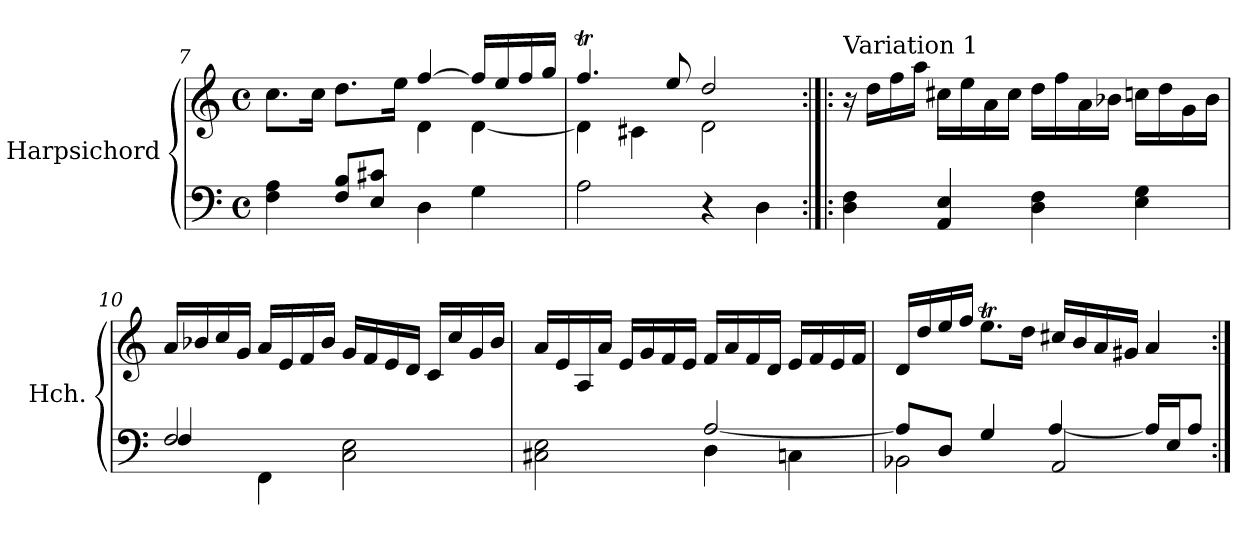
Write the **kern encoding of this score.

**kern	**kern
*part1	*part1
*staff2	*staff1
*I"Harpsichord	*
*I'Hch.	*
*clefF4	*clefG2
*k[]	*k[]
*M4/4	*M4/4
*met(c)	*met(c)
=7	=7
*	*^
4F\ 4A\	8.cc\L	2ryy
.	16cc\Jk	.
8F/ 8B/L	8.dd\L	.
8E/ 8c#X/J	.	.
.	16ee\Jk	.
4D\	[4ff/	4d\
4G\	16ff/LL]	[4d\
.	16ee/	.
.	16ff/	.
.	16gg/JJ	.
=8	=8	=8
2A\	4.ffT/	4d\]
.	.	4c#X\
.	8ee/	.
4r	2dd/	2d\
4D\	.	.
*	*v	*v
!!LO:LB:g=z
=9:|!|:	=9:|!|:
*	*MM55
!	!LO:TX:a:t=Variation 1
4D\ 4F\	16r
.	16dd\LL
.	16ff\
.	16aa\JJ
4AA/ 4E/	16cc#X\LL
.	16ee\
.	16a\
.	16cc#\JJ
4D\ 4F\	16dd\LL
.	16ff\
.	16a\
.	16b-X\JJ
4E\ 4G\	16ccn\LL
.	16dd\
.	16g\
.	16b-\JJ
=10	=10
*^	*
2F/	4F/	16a/LL
.	.	16b-X/
.	.	16cc/
.	.	16g/JJ
.	4FF\	16a/LL
.	.	16e/
.	.	16f/
.	.	16b-/JJ
2C\ 2E\	2ryy	16g/LL
.	.	16f/
.	.	16e/
.	.	16d/JJ
.	.	16c/LL
.	.	16cc/
.	.	16g/
.	.	16b-/JJ
=11	=11	=11
2C#X\ 2E\	2ryy	16a/LL
.	.	16e/
.	.	16A/
.	.	16a/JJ
.	.	16e/LL
.	.	16g/
.	.	16f/
.	.	16e/JJ
4D\	[2A/	16f/LL
.	.	16a/
.	.	16f/
.	.	16d/JJ
4Cn\	.	16e/LL
.	.	16f/
.	.	16e/
.	.	16f/JJ
!!LO:LB:g=z
=12	=12	=12
2BB-X\	8A/L]	16d/LL
.	.	16dd/
.	8D/J	16ee/
.	.	16ff/JJ
.	4G/	8.eet\L
.	.	16dd\Jk
2AA/	[4A/	16cc#X/LL
.	.	16b/
.	.	16a/
.	.	16g#X/JJ
.	16A/LL]	4a/
.	16E/J	.
.	8A/J	.
*v	*v	*
=:|!	=:|!
*-	*-
